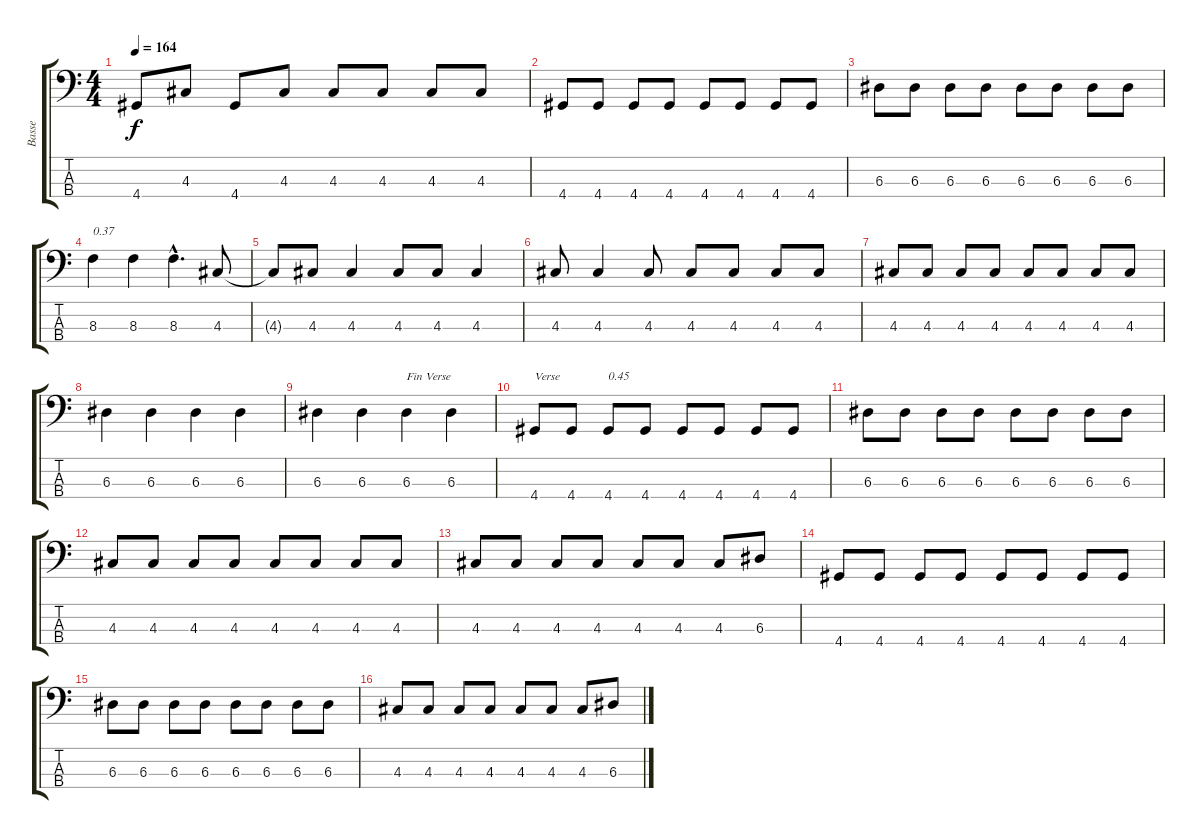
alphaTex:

\track ("Basse" "Basse") {instrument electricbassfinger}
\staff {score tabs}
\tuning (G2 D2 A1 E1) {hide}
\ts (4 4)
\tempo 164
\clef f4
\ks c
4.4.8{dy f} 4.3.8 4.4.8 4.3.8 4.3.8 4.3.8 4.3.8 4.3.8 |
4.4.8 4.4.8 4.4.8 4.4.8 4.4.8 4.4.8 4.4.8 4.4.8 |
6.3.8 6.3.8 6.3.8 6.3.8 6.3.8 6.3.8 6.3.8 6.3.8 |
8.3.4{txt "0.37"} 8.3.4 8.3{hac}.4{d} 4.3.8 |
4.3{t}.8 4.3.8 4.3.4 4.3.8 4.3.8 4.3.4 |
4.3.8 4.3.4 4.3.8 4.3.8 4.3.8 4.3.8 4.3.8 |
4.3.8 4.3.8 4.3.8 4.3.8 4.3.8 4.3.8 4.3.8 4.3.8 |
6.3.4 6.3.4 6.3.4 6.3.4 |
6.3.4 6.3.4 6.3.4{txt "Fin Verse"} 6.3.4 |
4.4.8{txt "Verse"} 4.4.8 4.4.8{txt "0.45"} 4.4.8 4.4.8 4.4.8 4.4.8 4.4.8 |
6.3.8 6.3.8 6.3.8 6.3.8 6.3.8 6.3.8 6.3.8 6.3.8 |
4.3.8 4.3.8 4.3.8 4.3.8 4.3.8 4.3.8 4.3.8 4.3.8 |
4.3.8 4.3.8 4.3.8 4.3.8 4.3.8 4.3.8 4.3.8 6.3.8 |
4.4.8 4.4.8 4.4.8 4.4.8 4.4.8 4.4.8 4.4.8 4.4.8 |
6.3.8 6.3.8 6.3.8 6.3.8 6.3.8 6.3.8 6.3.8 6.3.8 |
4.3.8 4.3.8 4.3.8 4.3.8 4.3.8 4.3.8 4.3.8 6.3.8
